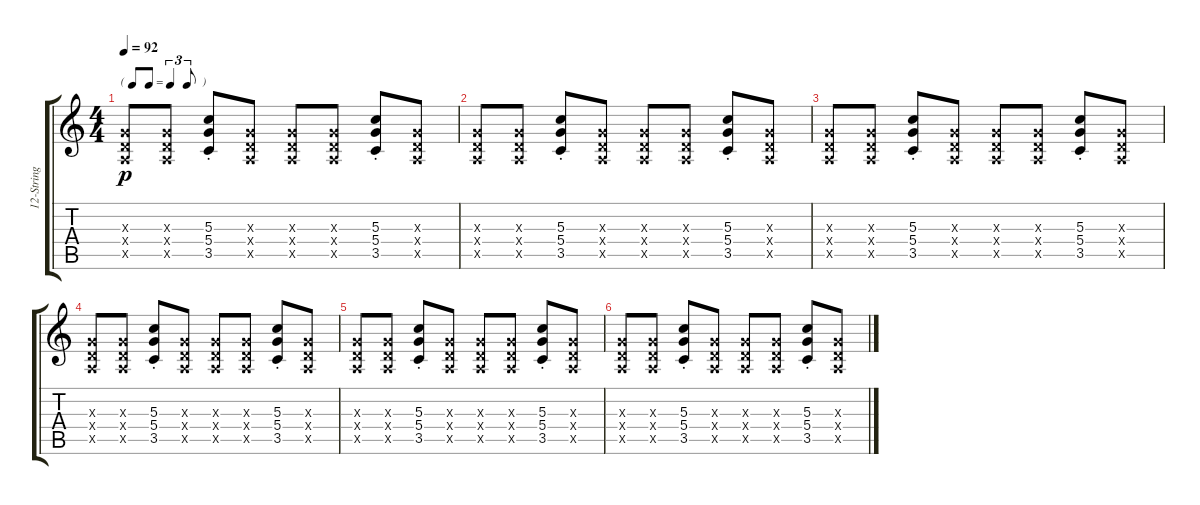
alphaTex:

\track ("12-String Acoustic" "12-String ") {instrument acousticguitarsteel}
\staff {score tabs}
\tuning (E4 B3 G3 D3 A2 E2) {hide}
\ts (4 4)
\tf triplet8th
\tempo 92
\clef g2
\ks c
(0.3{x} 0.4{x} 0.5{x}).8{dy p volume 7} (0.3{x} 0.4{x} 0.5{x}).8 (5.3{st} 5.4{st} 3.5{st}).8 (0.3{x} 0.4{x} 0.5{x}).8 (0.3{x} 0.4{x} 0.5{x}).8 (0.3{x} 0.4{x} 0.5{x}).8 (5.3{st} 5.4{st} 3.5{st}).8 (0.3{x} 0.4{x} 0.5{x}).8 |
(0.3{x} 0.4{x} 0.5{x}).8 (0.3{x} 0.4{x} 0.5{x}).8 (5.3{st} 5.4{st} 3.5{st}).8 (0.3{x} 0.4{x} 0.5{x}).8 (0.3{x} 0.4{x} 0.5{x}).8 (0.3{x} 0.4{x} 0.5{x}).8 (5.3{st} 5.4{st} 3.5{st}).8 (0.3{x} 0.4{x} 0.5{x}).8 |
(0.3{x} 0.4{x} 0.5{x}).8 (0.3{x} 0.4{x} 0.5{x}).8 (5.3{st} 5.4{st} 3.5{st}).8 (0.3{x} 0.4{x} 0.5{x}).8 (0.3{x} 0.4{x} 0.5{x}).8 (0.3{x} 0.4{x} 0.5{x}).8 (5.3{st} 5.4{st} 3.5{st}).8 (0.3{x} 0.4{x} 0.5{x}).8 |
(0.3{x} 0.4{x} 0.5{x}).8 (0.3{x} 0.4{x} 0.5{x}).8 (5.3{st} 5.4{st} 3.5{st}).8 (0.3{x} 0.4{x} 0.5{x}).8 (0.3{x} 0.4{x} 0.5{x}).8 (0.3{x} 0.4{x} 0.5{x}).8 (5.3{st} 5.4{st} 3.5{st}).8 (0.3{x} 0.4{x} 0.5{x}).8 |
(0.3{x} 0.4{x} 0.5{x}).8 (0.3{x} 0.4{x} 0.5{x}).8 (5.3{st} 5.4{st} 3.5{st}).8 (0.3{x} 0.4{x} 0.5{x}).8 (0.3{x} 0.4{x} 0.5{x}).8 (0.3{x} 0.4{x} 0.5{x}).8 (5.3{st} 5.4{st} 3.5{st}).8 (0.3{x} 0.4{x} 0.5{x}).8 |
(0.3{x} 0.4{x} 0.5{x}).8 (0.3{x} 0.4{x} 0.5{x}).8 (5.3{st} 5.4{st} 3.5{st}).8 (0.3{x} 0.4{x} 0.5{x}).8 (0.3{x} 0.4{x} 0.5{x}).8 (0.3{x} 0.4{x} 0.5{x}).8 (5.3{st} 5.4{st} 3.5{st}).8 (0.3{x} 0.4{x} 0.5{x}).8
